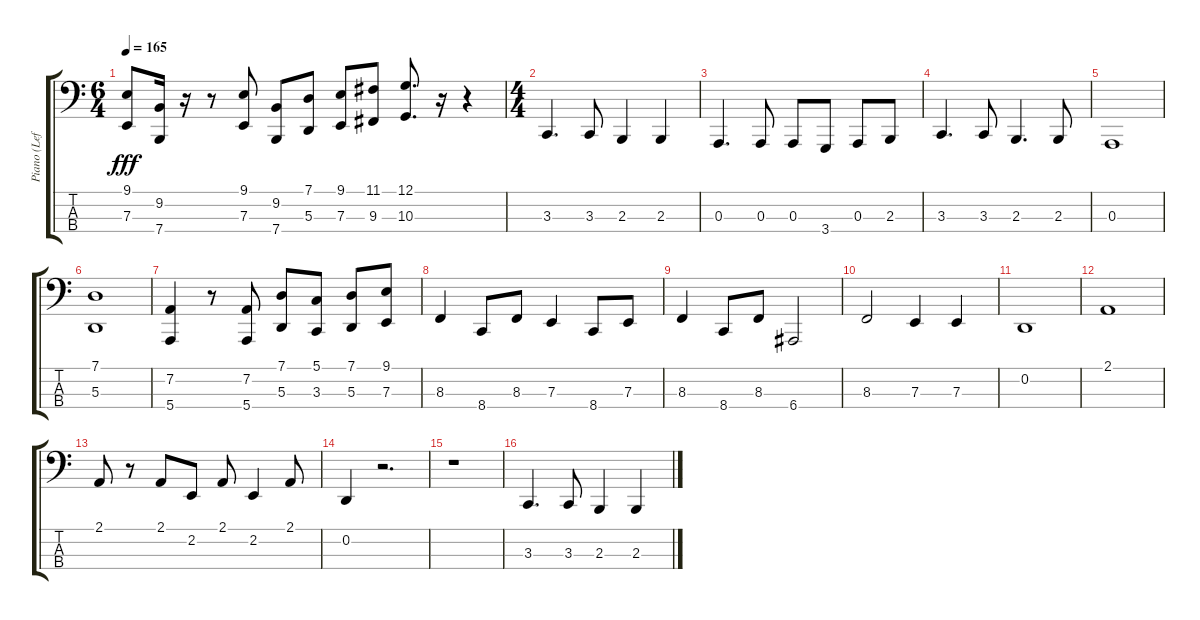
\track ("Piano (Left Hand)" "Piano (Lef") {instrument acousticgrandpiano}
\staff {score tabs}
\tuning (G2 D2 A1 E1) {hide}
\ts (6 4)
\tempo 165
\clef f4
\ks c
(9.1 7.3).8{dy fff} (9.2 7.4).16 r.16 r.8 (9.1 7.3).8 (9.2 7.4).8 (7.1 5.3).8 (9.1 7.3).8 (11.1 9.3).8 (12.1 10.3).8{d} r.16 r.4 |
\ts (4 4)
3.3.4{d} 3.3.8 2.3.4 2.3.4 |
0.3.4{d} 0.3.8 0.3.8 3.4.8 0.3.8 2.3.8 |
3.3.4{d} 3.3.8 2.3.4{d} 2.3.8 |
0.3.1 |
(7.1 5.3).1 |
(7.2 5.4).4 r.8 (7.2 5.4).8 (7.1 5.3).8 (5.1 3.3).8 (7.1 5.3).8 (9.1 7.3).8 |
8.3.4 8.4.8 8.3.8 7.3.4 8.4.8 7.3.8 |
8.3.4 8.4.8 8.3.8 6.4.2 |
8.3.2 7.3.4 7.3.4 |
0.2.1 |
2.1.1 |
2.1.8 r.8 2.1.8 2.2.8 2.1.8 2.2.4 2.1.8 |
0.2.4 r.2{d} |
r.1 |
3.3.4{d} 3.3.8 2.3.4 2.3.4
